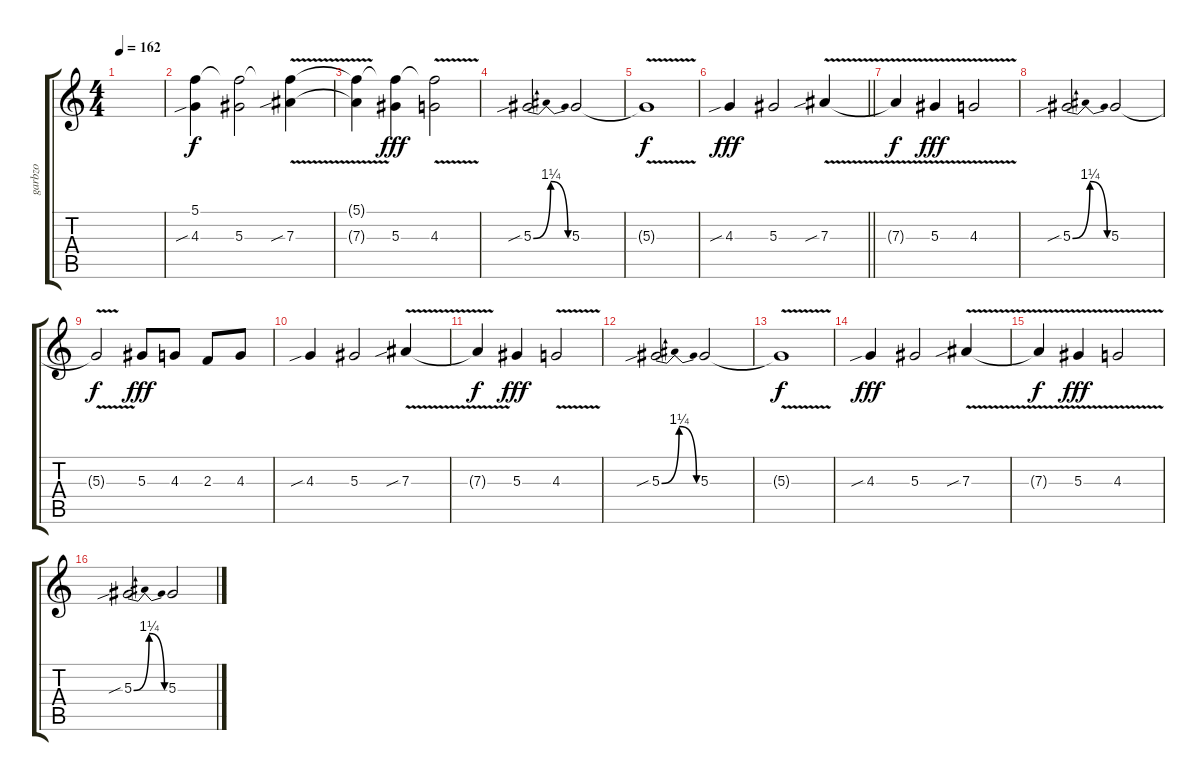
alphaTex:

\track ("garbzo" "garbzo") {instrument distortionguitar}
\staff {score tabs}
\tuning (C4 G3 Eb3 Bb2 F2 C2) {hide}
\ts (4 4)
\tempo 162
\clef g2
\ks c
|
(5.1{t} 4.3{sib}).4 (5.1{t} 5.3).2 (5.1{t} 7.3{v sib}).4 |
(5.1{t} 7.3{t}).4{dy f} (5.1{t} 5.3).4{dy fff} (5.1{t} 4.3{v}).2 |
5.3{be (bendrelease 0 0 13 5 45 5 60 0) sib}.2 5.3.2 |
5.3{v t}.1{dy f} |
\barLineRight lightlight
4.3{sib}.4{dy fff} 5.3.2 7.3{v sib}.4 |
7.3{t}.4{dy f} 5.3{v}.4{dy fff} 4.3{v}.2 |
5.3{be (bendrelease 0 0 13 5 45 5 60 0) sib}.2 5.3.2 |
5.3{v t}.2{dy f} 5.3.8{dy fff} 4.3.8 2.3.8 4.3.8 |
4.3{sib}.4 5.3.2 7.3{v sib}.4 |
7.3{t}.4{dy f} 5.3.4{dy fff} 4.3{v}.2 |
5.3{be (bendrelease 0 0 13 5 45 5 60 0) sib}.2 5.3.2 |
5.3{v t}.1{dy f} |
4.3{sib}.4{dy fff} 5.3.2 7.3{v sib}.4 |
7.3{t}.4{dy f} 5.3{v}.4{dy fff} 4.3{v}.2 |
5.3{be (bendrelease 0 0 13 5 45 5 60 0) sib}.2 5.3.2
